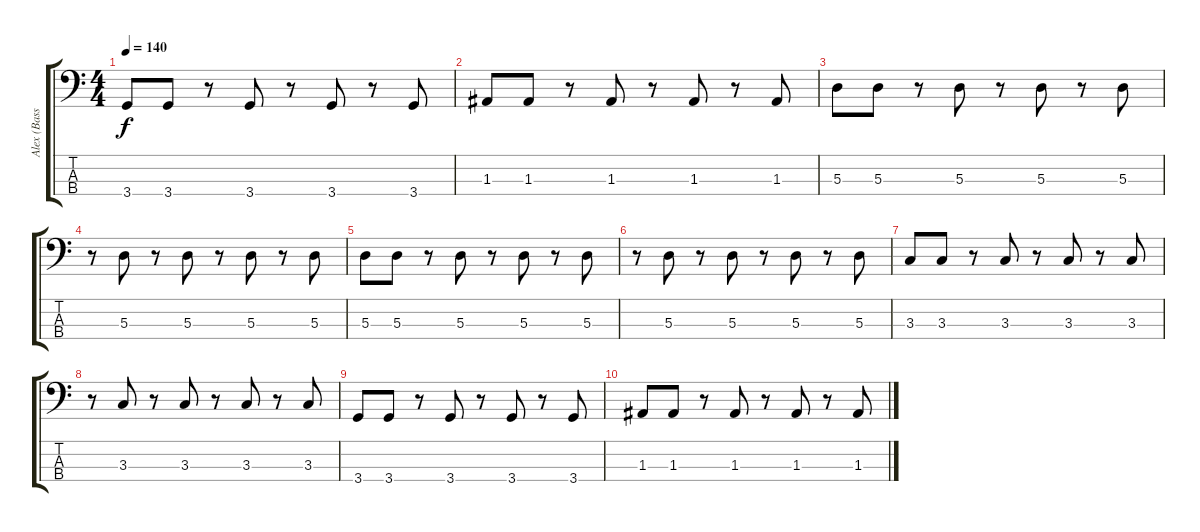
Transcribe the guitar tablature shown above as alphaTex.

\track ("Alex (Bass)" "Alex (Bass") {instrument electricbassfinger}
\staff {score tabs}
\tuning (G2 D2 A1 E1) {hide}
\ts (4 4)
\tempo 140
\clef f4
\ks c
3.4.8{dy f} 3.4.8 r.8 3.4.8 r.8 3.4.8 r.8 3.4.8 |
1.3.8 1.3.8 r.8 1.3.8 r.8 1.3.8 r.8 1.3.8 |
5.3.8 5.3.8 r.8 5.3.8 r.8 5.3.8 r.8 5.3.8 |
r.8 5.3.8 r.8 5.3.8 r.8 5.3.8 r.8 5.3.8 |
5.3.8 5.3.8 r.8 5.3.8 r.8 5.3.8 r.8 5.3.8 |
r.8 5.3.8 r.8 5.3.8 r.8 5.3.8 r.8 5.3.8 |
3.3.8 3.3.8 r.8 3.3.8 r.8 3.3.8 r.8 3.3.8 |
r.8 3.3.8 r.8 3.3.8 r.8 3.3.8 r.8 3.3.8 |
3.4.8 3.4.8 r.8 3.4.8 r.8 3.4.8 r.8 3.4.8 |
1.3.8 1.3.8 r.8 1.3.8 r.8 1.3.8 r.8 1.3.8
